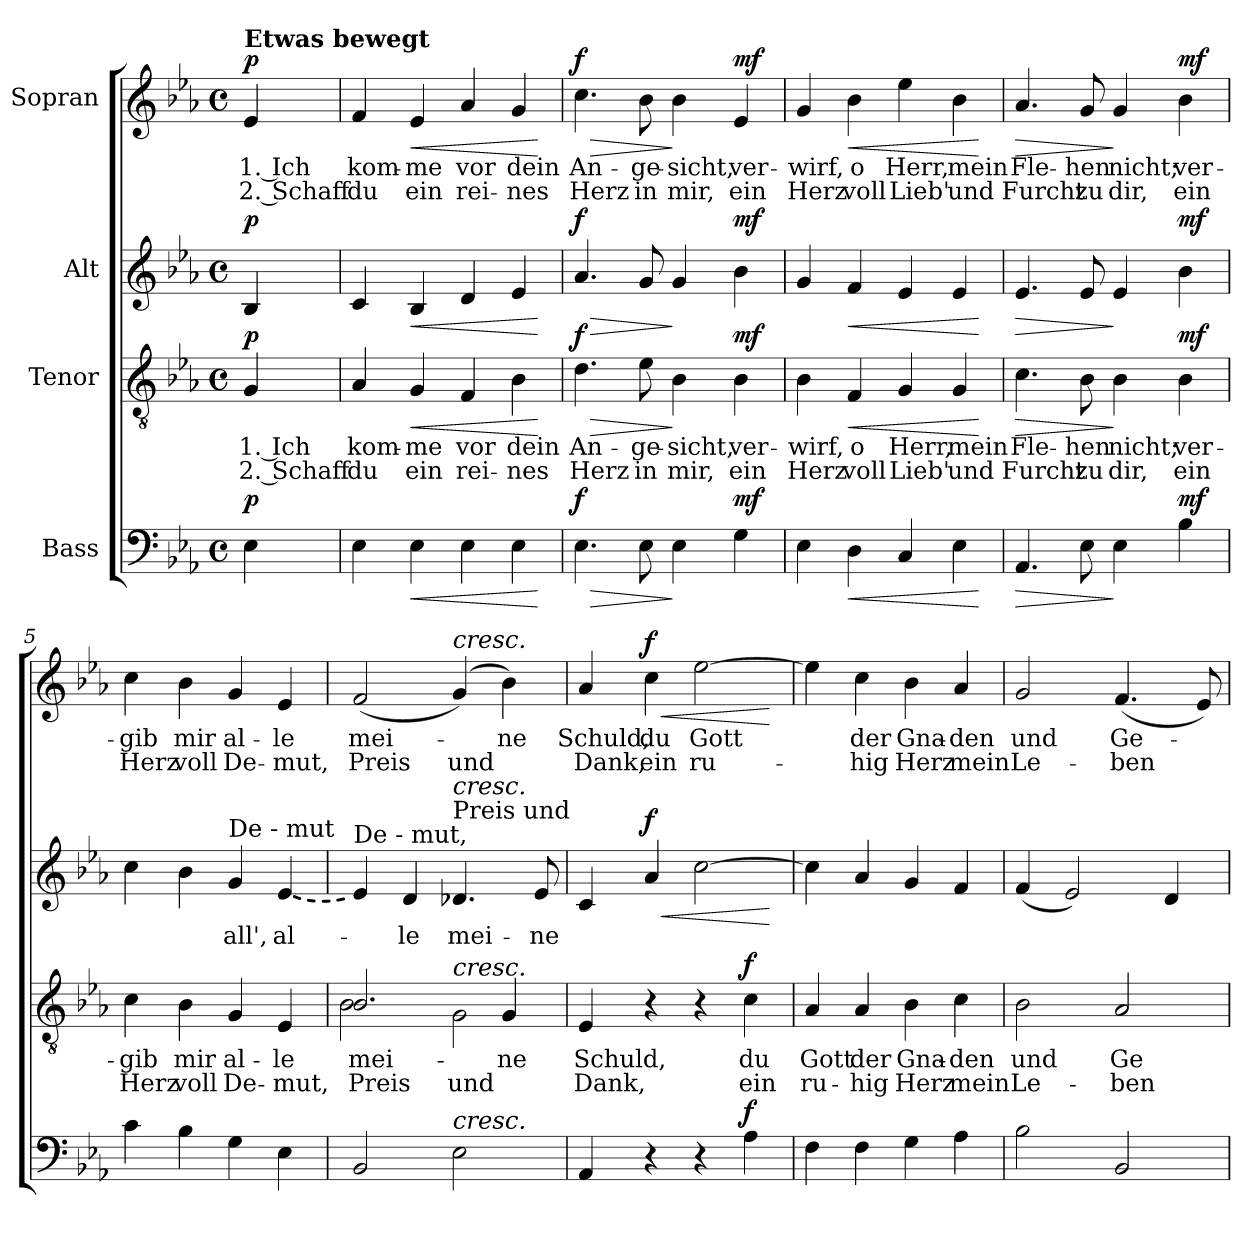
**kern	**dynam	**kern	**text	**text	**dynam	**kern	**text	**dynam	**kern	**text	**text	**dynam
*part4	*part4	*part3	*part3	*part3	*part3	*part2	*part2	*part2	*part1	*part1	*part1	*part1
*staff4	*staff4	*staff3	*staff3	*staff3	*staff3	*staff2	*staff2	*staff2	*staff1	*staff1	*staff1	*staff1
*I"Bass	*	*I"Tenor	*	*	*	*I"Alt	*	*	*I"Sopran	*	*	*
*clefF4	*	*clefGv2	*	*	*	*clefG2	*	*	*clefG2	*	*	*
*k[b-e-a-]	*	*k[b-e-a-]	*	*	*	*k[b-e-a-]	*	*	*k[b-e-a-]	*	*	*
*M4/4	*	*M4/4	*	*	*	*M4/4	*	*	*M4/4	*	*	*
*met(c)	*	*met(c)	*	*	*	*met(c)	*	*	*met(c)	*	*	*
=	=	=	=	=	=	=	=	=	=	=	=	=
!	!	!	!	!	!	!	!	!	!LO:TX:a:B:t=Etwas bewegt	!	!	!
!	!LO:DY:a	!	!LO:LY:b	!LO:LY:b	!LO:DY:a	!	!	!LO:DY:a	!	!LO:LY:b	!LO:LY:b	!LO:DY:a
4E-\	p	4G/	1. Ich	2. Schaff	p	4B-/	.	p	4e-/	1. Ich	2. Schaff	p
=1	=1	=1	=1	=1	=1	=1	=1	=1	=1	=1	=1	=1
!	!	!	!LO:LY:b	!LO:LY:b	!	!	!	!	!	!LO:LY:b	!LO:LY:b	!
4E-\	.	4A-/	kom-	du	.	4c/	.	.	4f/	kom-	du	.
!	!LO:HP:b	!	!LO:LY:b	!LO:LY:b	!LO:HP:b	!	!	!LO:HP:b	!	!LO:LY:b	!LO:LY:b	!LO:HP:b
4E-\	<	4G/	-me	ein	<	4B-/	.	<	4e-/	-me	ein	<
!	!	!	!LO:LY:b	!LO:LY:b	!	!	!	!	!	!LO:LY:b	!LO:LY:b	!
4E-\	.	4F/	vor	rei-	.	4d/	.	.	4a-/	vor	rei-	.
!	!	!	!LO:LY:b	!LO:LY:b	!	!	!	!	!	!LO:LY:b	!LO:LY:b	!
4E-\	.	4B-\	dein	-nes	.	4e-/	.	.	4g/	dein	-nes	.
.	[	.	.	.	[	.	.	[	.	.	.	[
=2	=2	=2	=2	=2	=2	=2	=2	=2	=2	=2	=2	=2
!	!LO:HP:b	!	!LO:LY:b	!LO:LY:b	!LO:HP:b	!	!	!LO:HP:b	!	!LO:LY:b	!LO:LY:b	!LO:HP:b
!	!LO:DY:n=1:a	!	!	!	!LO:DY:n=1:a	!	!	!LO:DY:n=1:a	!	!	!	!LO:DY:n=1:a
4.E-\	> f	4.d\	An-	Herz	> f	4.a-/	.	> f	4.cc\	An-	Herz	> f
!	!	!	!LO:LY:b	!LO:LY:b	!	!	!	!	!	!LO:LY:b	!LO:LY:b	!
8E-\	.	8e-\	-ge-	in	.	8g/	.	.	8b-\	-ge-	in	.
!	!	!	!LO:LY:b	!LO:LY:b	!	!	!	!	!	!LO:LY:b	!LO:LY:b	!
4E-\	]	4B-\	-sicht,	mir,	]	4g/	.	]	4b-\	-sicht,	mir,	]
!	!LO:DY:n=2:a	!	!LO:LY:b	!LO:LY:b	!LO:DY:n=2:a	!	!	!LO:DY:n=2:a	!	!LO:LY:b	!LO:LY:b	!LO:DY:n=2:a
4G\	mf	4B-\	ver-	ein	mf	4b-\	.	mf	4e-/	ver-	ein	mf
=3	=3	=3	=3	=3	=3	=3	=3	=3	=3	=3	=3	=3
!	!	!	!LO:LY:b	!LO:LY:b	!	!	!	!	!	!LO:LY:b	!LO:LY:b	!
4E-\	.	4B-\	-wirf,	Herz	.	4g/	.	.	4g/	-wirf,	Herz	.
!	!LO:HP:b	!	!LO:LY:b	!LO:LY:b	!LO:HP:b	!	!	!LO:HP:b	!	!LO:LY:b	!LO:LY:b	!LO:HP:b
4D\	<	4F/	o	voll	<	4f/	.	<	4b-\	o	voll	<
!	!	!	!LO:LY:b	!LO:LY:b	!	!	!	!	!	!LO:LY:b	!LO:LY:b	!
4C/	.	4G/	Herr,	Lieb'	.	4e-/	.	.	4ee-\	Herr,	Lieb'	.
!	!	!	!LO:LY:b	!LO:LY:b	!	!	!	!	!	!LO:LY:b	!LO:LY:b	!
4E-\	.	4G/	mein	und	.	4e-/	.	.	4b-\	mein	und	.
.	[	.	.	.	[	.	.	[	.	.	.	[
!!LO:LB:g=z
=4	=4	=4	=4	=4	=4	=4	=4	=4	=4	=4	=4	=4
!	!LO:HP:b	!	!LO:LY:b	!LO:LY:b	!LO:HP:b	!	!	!LO:HP:b	!	!LO:LY:b	!LO:LY:b	!LO:HP:b
4.AA-/	>	4.c\	Fle-	Furcht	>	4.e-/	.	>	4.a-/	Fle-	Furcht	>
!	!	!	!LO:LY:b	!LO:LY:b	!	!	!	!	!	!LO:LY:b	!LO:LY:b	!
8E-\	.	8B-\	-hen	zu	.	8e-/	.	.	8g/	-hen	zu	.
!	!	!	!LO:LY:b	!LO:LY:b	!	!	!	!	!	!LO:LY:b	!LO:LY:b	!
4E-\	]	4B-\	nicht;	dir,	]	4e-/	.	]	4g/	nicht;	dir,	]
!	!LO:DY:a	!	!LO:LY:b	!LO:LY:b	!LO:DY:a	!	!	!LO:DY:a	!	!LO:LY:b	!LO:LY:b	!LO:DY:a
4B-\	mf	4B-\	ver-	ein	mf	4b-\	.	mf	4b-\	ver-	ein	mf
=5	=5	=5	=5	=5	=5	=5	=5	=5	=5	=5	=5	=5
!	!	!	!LO:LY:b	!LO:LY:b	!	!	!	!	!	!LO:LY:b	!LO:LY:b	!
4c\	.	4c\	-gib	Herz	.	4cc\	.	.	4cc\	-gib	Herz	.
!	!	!	!LO:LY:b	!LO:LY:b	!	!	!	!	!	!LO:LY:b	!LO:LY:b	!
4B-\	.	4B-\	mir	voll	.	4b-\	.	.	4b-\	mir	voll	.
!	!	!	!	!	!	!LO:TX:a:t=De   -     mut	!	!	!	!	!	!
!	!	!	!LO:LY:b	!LO:LY:b	!	!	!LO:LY:b	!	!	!LO:LY:b	!LO:LY:b	!
4G\	.	4G/	al-	De-	.	4g/	all',	.	4g/	al-	De-	.
!	!	!	!LO:LY:b	!LO:LY:b	!	!LO:T:dash	!LO:LY:b	!	!	!LO:LY:b	!LO:LY:b	!
4E-\	.	4E-/	-le	-mut,	.	[4e-/	al-	.	4e-/	-le	-mut,	.
=6	=6	=6	=6	=6	=6	=6	=6	=6	=6	=6	=6	=6
!	!	!	!	!	!	!LO:TX:a:t=De  -   mut,	!	!	!	!	!	!
!	!	!	!LO:LY:b	!LO:LY:b	!	!	!	!	!	!LO:LY:b	!LO:LY:b	!
*	*	*^	*	*	*	*	*	*	*	*	*	*
2BB-/	.	2.B-/	2B-\	mei-	Preis	.	4e-/]	.	.	(>2f/	mei-	Preis	.
!	!	!	!	!	!	!	!	!LO:LY:b	!	!	!	!	!
.	.	.	.	.	.	.	4d/	-le	.	.	.	.	.
!	!	!	!	!	!	!	!	!	!	!LO:TX:a:i:t=cresc.	!	!	!
!	!	!	!	!	!	!	!LO:TX:a:t=Preis             und	!	!	!	!	!	!
!	!	!	!	!	!	!	!LO:TX:a:i:t=cresc.	!	!	!	!	!	!
!	!	!	!LO:TX:a:i:t=cresc.	!	!	!	!	!	!	!	!	!	!
!LO:TX:a:i:t=cresc.	!	!	!	!	!	!	!	!	!	!	!	!	!
!	!	!	!	!	!LO:LY:b	!	!	!LO:LY:b	!	!	!	!LO:LY:b	!
2E-\	.	.	2G\	.	und	.	4.d-X/	mei-	.	(4g/)	.	und	.
!	!	!	!	!LO:LY:b	!	!	!	!	!	!	!LO:LY:b	!	!
.	.	4G/	.	-ne	.	.	.	.	.	4b-\)	-ne	.	.
!	!	!	!	!	!	!	!	!LO:LY:b	!	!	!	!	!
.	.	.	.	.	.	.	8e-/	-ne	.	.	.	.	.
*	*	*v	*v	*	*	*	*	*	*	*	*	*	*
!!LO:LB:g=z
=7	=7	=7	=7	=7	=7	=7	=7	=7	=7	=7	=7	=7
!	!	!	!LO:LY:b	!LO:LY:b	!	!	!	!	!	!LO:LY:b	!LO:LY:b	!
4AA-/	.	4E-/	Schuld,	Dank,	.	4c/	.	.	4a-/	Schuld,	Dank,	.
!	!	!	!	!	!	!	!	!LO:HP:b	!	!LO:LY:b	!LO:LY:b	!LO:HP:b
!	!	!	!	!	!	!	!	!LO:DY:n=1:a	!	!	!	!LO:DY:n=1:a
4r	.	4r	.	.	.	4a-/	.	< f	4cc\	du	ein	< f
!	!	!	!	!	!	!	!	!	!	!LO:LY:b	!LO:LY:b	!
4r	.	4r	.	.	.	[2cc\	.	.	[2ee-\	Gott	ru-	.
!	!LO:DY:a	!	!LO:LY:b	!LO:LY:b	!LO:DY:a	!	!	!	!	!	!	!
4A-\	f	4c\	du	ein	f	.	.	.	.	.	.	.
.	.	.	.	.	.	.	.	[	.	.	.	[
=8	=8	=8	=8	=8	=8	=8	=8	=8	=8	=8	=8	=8
!	!	!	!LO:LY:b	!LO:LY:b	!	!	!	!	!	!	!	!
4F\	.	4A-/	Gott	ru-	.	4cc\]	.	.	4ee-\]	.	.	.
!	!	!	!LO:LY:b	!LO:LY:b	!	!	!	!	!	!LO:LY:b	!LO:LY:b	!
4F\	.	4A-/	der	-hig	.	4a-/	.	.	4cc\	der	-hig	.
!	!	!	!LO:LY:b	!LO:LY:b	!	!	!	!	!	!LO:LY:b	!LO:LY:b	!
4G\	.	4B-\	Gna-	Herz	.	4g/	.	.	4b-\	Gna-	Herz	.
!	!	!	!LO:LY:b	!LO:LY:b	!	!	!	!	!	!LO:LY:b	!LO:LY:b	!
4A-\	.	4c\	-den	mein	.	4f/	.	.	4a-/	-den	mein	.
=9	=9	=9	=9	=9	=9	=9	=9	=9	=9	=9	=9	=9
!	!	!	!LO:LY:b	!LO:LY:b	!	!	!	!	!	!LO:LY:b	!LO:LY:b	!
2B-\	.	2B-\	und	Le-	.	(4f/	.	.	2g/	und	Le-	.
.	.	.	.	.	.	2e-/)	.	.	.	.	.	.
!	!	!	!LO:LY:b	!LO:LY:b	!	!	!	!	!	!LO:LY:b	!LO:LY:b	!
2BB-/	.	2A-/	Ge-	-ben	.	.	.	.	(4.f/	Ge-	-ben	.
.	.	.	.	.	.	4d/	.	.	.	.	.	.
.	.	.	.	.	.	.	.	.	8e-/)	.	.	.
=	=	=	=	=	=	=	=	=	=	=	=	=
*-	*-	*-	*-	*-	*-	*-	*-	*-	*-	*-	*-	*-
